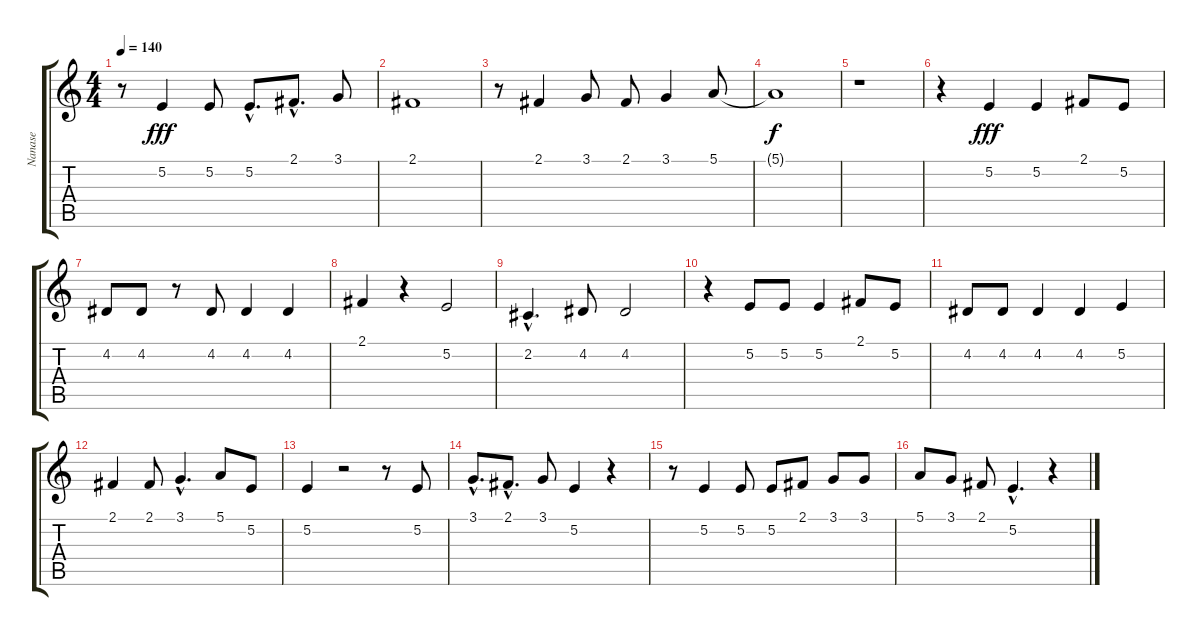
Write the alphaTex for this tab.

\track ("Nanase" "Nanase") {instrument altosax}
\staff {score tabs}
\tuning (E4 B3 G3 D3 A2 E2) {hide}
\ts (4 4)
\tempo 140
\clef g2
\ks c
r.8{dy fff} 5.2.4 5.2.8 5.2{hac}.8{d} 2.1{hac}.8{d} 3.1.8 |
2.1.1 |
r.8 2.1.4 3.1.8 2.1.8 3.1.4 5.1.8 |
5.1{t}.1{dy f} |
r.1 |
r.4 5.2.4{dy fff} 5.2.4 2.1.8 5.2.8 |
4.2.8 4.2.8 r.8 4.2.8 4.2.4 4.2.4 |
2.1.4 r.4 5.2.2 |
2.2{hac}.4{d} 4.2.8 4.2.2 |
r.4 5.2.8 5.2.8 5.2.4 2.1.8 5.2.8 |
4.2.8 4.2.8 4.2.4 4.2.4 5.2.4 |
2.1.4 2.1.8 3.1{hac}.4{d} 5.1.8 5.2.8 |
5.2.4 r.2 r.8 5.2.8 |
3.1{hac}.8{d} 2.1{hac}.8{d} 3.1.8 5.2.4 r.4 |
r.8 5.2.4 5.2.8 5.2.8 2.1.8 3.1.8 3.1.8 |
5.1.8 3.1.8 2.1.8 5.2{hac}.4{d} r.4
